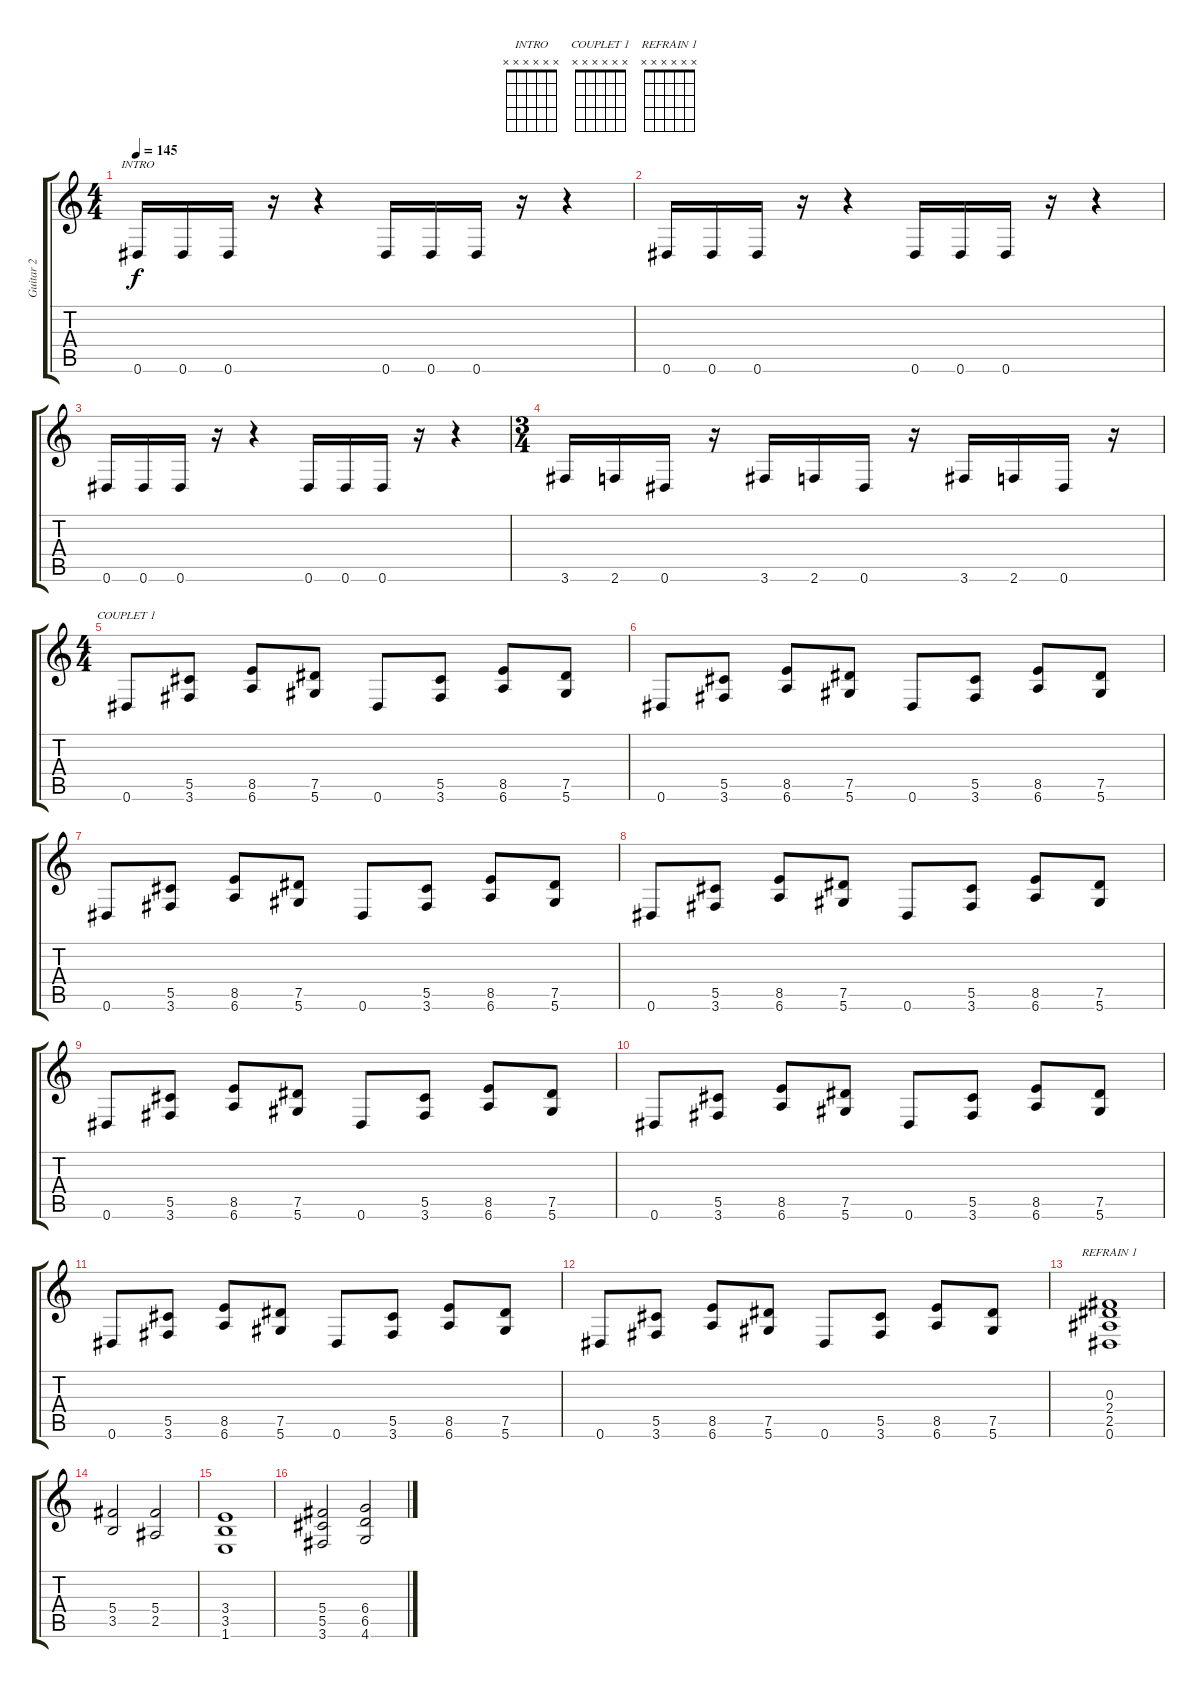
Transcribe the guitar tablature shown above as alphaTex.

\track ("Guitar 2" "Guitar 2") {instrument distortionguitar}
\staff {score tabs}
\tuning (Eb4 Bb3 Gb3 Db3 Ab2 Eb2) {hide}
\chord ("INTRO" x x x x x x) {firstfret 0}
\chord ("COUPLET 1" x x x x x x) {firstfret 0}
\chord ("REFRAIN 1" x x x x x x) {firstfret 0}
\ts (4 4)
\tempo 145
\clef g2
\ks c
0.6.16{ch "INTRO" dy f instrument distortionguitar} 0.6.16 0.6.16 r.16 r.4 0.6.16 0.6.16 0.6.16 r.16 r.4 |
0.6.16 0.6.16 0.6.16 r.16 r.4 0.6.16 0.6.16 0.6.16 r.16 r.4 |
0.6.16 0.6.16 0.6.16 r.16 r.4 0.6.16 0.6.16 0.6.16 r.16 r.4 |
\ts (3 4)
3.6.16 2.6.16 0.6.16 r.16 3.6.16 2.6.16 0.6.16 r.16 3.6.16 2.6.16 0.6.16 r.16 |
\ts (4 4)
0.6.8{ch "COUPLET 1"} (5.5 3.6).8 (8.5 6.6).8 (7.5 5.6).8 0.6.8 (5.5 3.6).8 (8.5 6.6).8 (7.5 5.6).8 |
0.6.8 (5.5 3.6).8 (8.5 6.6).8 (7.5 5.6).8 0.6.8 (5.5 3.6).8 (8.5 6.6).8 (7.5 5.6).8 |
0.6.8 (5.5 3.6).8 (8.5 6.6).8 (7.5 5.6).8 0.6.8 (5.5 3.6).8 (8.5 6.6).8 (7.5 5.6).8 |
0.6.8 (5.5 3.6).8 (8.5 6.6).8 (7.5 5.6).8 0.6.8 (5.5 3.6).8 (8.5 6.6).8 (7.5 5.6).8 |
0.6.8 (5.5 3.6).8 (8.5 6.6).8 (7.5 5.6).8 0.6.8 (5.5 3.6).8 (8.5 6.6).8 (7.5 5.6).8 |
0.6.8 (5.5 3.6).8 (8.5 6.6).8 (7.5 5.6).8 0.6.8 (5.5 3.6).8 (8.5 6.6).8 (7.5 5.6).8 |
0.6.8 (5.5 3.6).8 (8.5 6.6).8 (7.5 5.6).8 0.6.8 (5.5 3.6).8 (8.5 6.6).8 (7.5 5.6).8 |
0.6.8 (5.5 3.6).8 (8.5 6.6).8 (7.5 5.6).8 0.6.8 (5.5 3.6).8 (8.5 6.6).8 (7.5 5.6).8 |
(0.3 2.4 2.5 0.6).1{ch "REFRAIN 1"} |
(5.4 3.5).2 (5.4 2.5).2 |
(3.4 3.5 1.6).1 |
(5.4 5.5 3.6).2 (6.4 6.5 4.6).2
